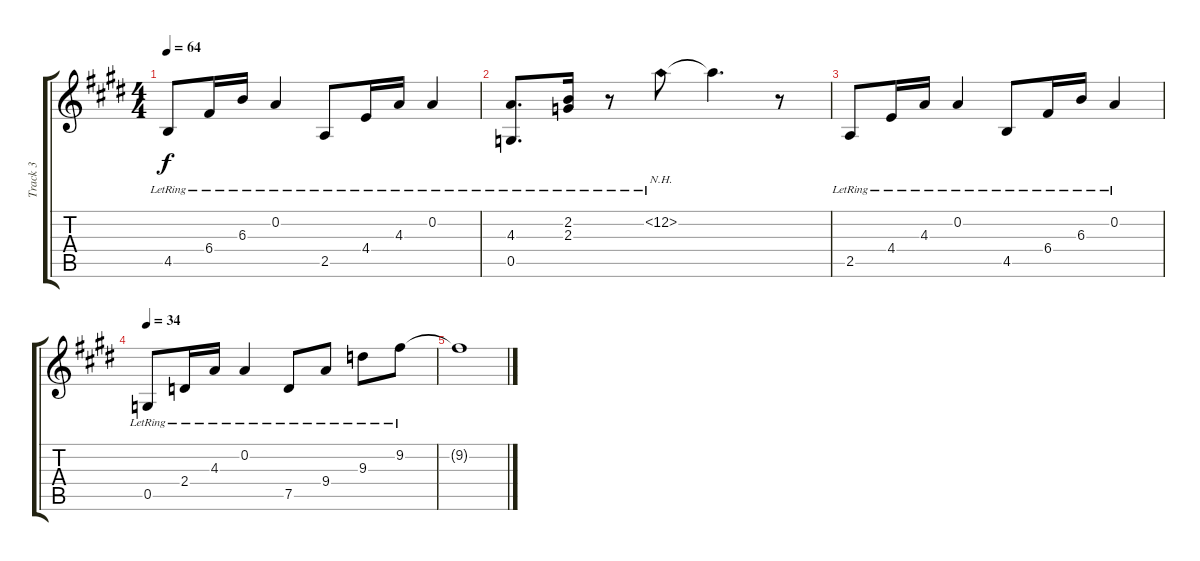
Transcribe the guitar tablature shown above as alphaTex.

\track ("Track 3" "Track 3") {instrument electricguitarclean}
\staff {score tabs}
\tuning (D4 A3 F3 C3 G2 D2) {hide}
\ts (4 4)
\tempo 64
\clef g2
\ks e
4.5{lr}.8{dy f volume 16 instrument electricguitarclean} 6.4{lr}.16 6.3{lr}.16 0.2{lr}.4 2.5{lr}.8 4.4{lr}.16 4.3{lr}.16 0.2{lr}.4 |
(4.3{lr} 0.5{lr}).8{d} (2.2{lr} 2.3{lr}).16 r.8 12.2{nh lr}.8 12.2{t}.4{d} r.8 |
2.5{lr}.8 4.4{lr}.16 4.3{lr}.16 0.2{lr}.4 4.5{lr}.8 6.4{lr}.16 6.3{lr}.16 0.2{lr}.4 |
\tempo 34
0.5{lr}.8 2.4{lr}.16 4.3{lr}.16 0.2{lr}.4 7.5{lr}.8 9.4{lr}.8 9.3{lr}.8 9.2{lr}.8 |
9.2{t}.1
